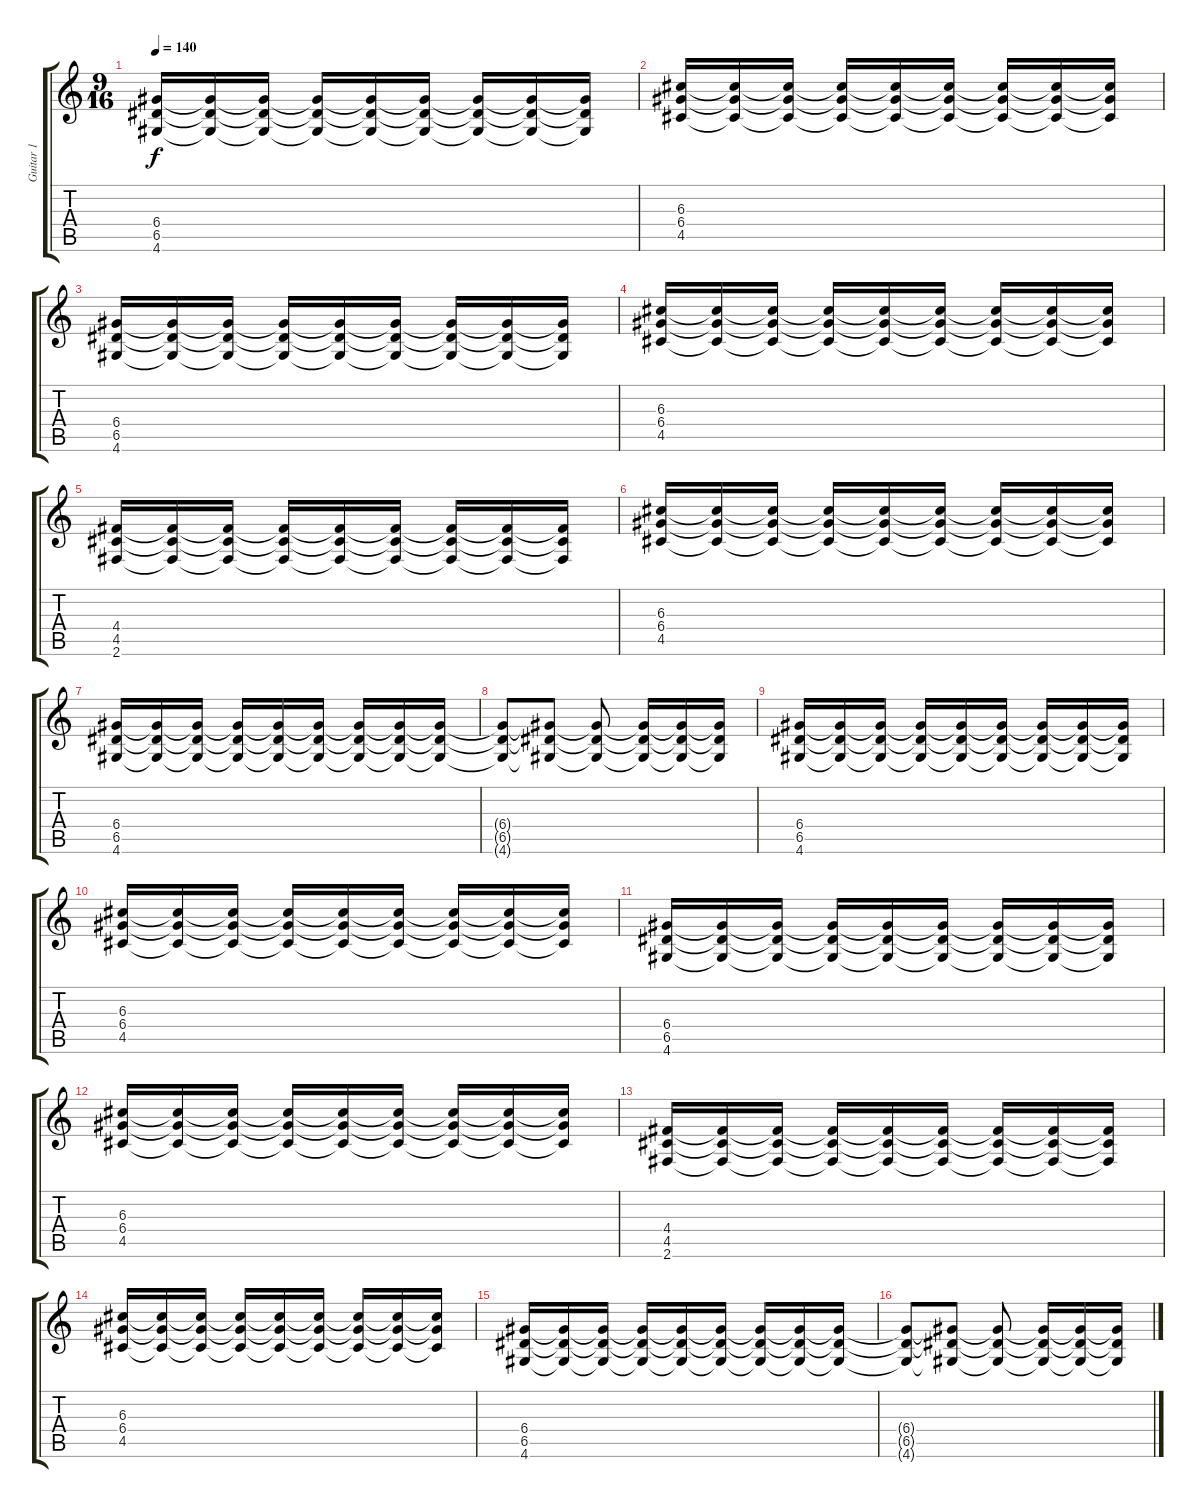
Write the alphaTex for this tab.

\track ("Guitar 1" "Guitar 1") {instrument distortionguitar}
\staff {score tabs}
\tuning (E4 B3 G3 D3 A2 E2) {hide}
\ts (9 16)
\tempo 140
\clef g2
\ks c
(6.4 6.5 4.6).16{dy f} (6.4{t} 6.5{t} 4.6{t}).16 (6.4{t} 6.5{t} 4.6{t}).16 (6.4{t} 6.5{t} 4.6{t}).16 (6.4{t} 6.5{t} 4.6{t}).16 (6.4{t} 6.5{t} 4.6{t}).16 (6.4{t} 6.5{t} 4.6{t}).16 (6.4{t} 6.5{t} 4.6{t}).16 (6.4{t} 6.5{t} 4.6{t}).16 |
(6.3 6.4 4.5).16 (6.3{t} 6.4{t} 4.5{t}).16 (6.3{t} 6.4{t} 4.5{t}).16 (6.3{t} 6.4{t} 4.5{t}).16 (6.3{t} 6.4{t} 4.5{t}).16 (6.3{t} 6.4{t} 4.5{t}).16 (6.3{t} 6.4{t} 4.5{t}).16 (6.3{t} 6.4{t} 4.5{t}).16 (6.3{t} 6.4{t} 4.5{t}).16 |
(6.4 6.5 4.6).16 (6.4{t} 6.5{t} 4.6{t}).16 (6.4{t} 6.5{t} 4.6{t}).16 (6.4{t} 6.5{t} 4.6{t}).16 (6.4{t} 6.5{t} 4.6{t}).16 (6.4{t} 6.5{t} 4.6{t}).16 (6.4{t} 6.5{t} 4.6{t}).16 (6.4{t} 6.5{t} 4.6{t}).16 (6.4{t} 6.5{t} 4.6{t}).16 |
(6.3 6.4 4.5).16 (6.3{t} 6.4{t} 4.5{t}).16 (6.3{t} 6.4{t} 4.5{t}).16 (6.3{t} 6.4{t} 4.5{t}).16 (6.3{t} 6.4{t} 4.5{t}).16 (6.3{t} 6.4{t} 4.5{t}).16 (6.3{t} 6.4{t} 4.5{t}).16 (6.3{t} 6.4{t} 4.5{t}).16 (6.3{t} 6.4{t} 4.5{t}).16 |
(4.4 4.5 2.6).16 (4.4{t} 4.5{t} 2.6{t}).16 (4.4{t} 4.5{t} 2.6{t}).16 (4.4{t} 4.5{t} 2.6{t}).16 (4.4{t} 4.5{t} 2.6{t}).16 (4.4{t} 4.5{t} 2.6{t}).16 (4.4{t} 4.5{t} 2.6{t}).16 (4.4{t} 4.5{t} 2.6{t}).16 (4.4{t} 4.5{t} 2.6{t}).16 |
(6.3 6.4 4.5).16 (6.3{t} 6.4{t} 4.5{t}).16 (6.3{t} 6.4{t} 4.5{t}).16 (6.3{t} 6.4{t} 4.5{t}).16 (6.3{t} 6.4{t} 4.5{t}).16 (6.3{t} 6.4{t} 4.5{t}).16 (6.3{t} 6.4{t} 4.5{t}).16 (6.3{t} 6.4{t} 4.5{t}).16 (6.3{t} 6.4{t} 4.5{t}).16 |
(6.4 6.5 4.6).16 (6.4{t} 6.5{t} 4.6{t}).16 (6.4{t} 6.5{t} 4.6{t}).16 (6.4{t} 6.5{t} 4.6{t}).16 (6.4{t} 6.5{t} 4.6{t}).16 (6.4{t} 6.5{t} 4.6{t}).16 (6.4{t} 6.5{t} 4.6{t}).16 (6.4{t} 6.5{t} 4.6{t}).16 (6.4{t} 6.5{t} 4.6{t}).16 |
(6.4{t} 6.5{t} 4.6{t}).8 (6.4{t} 6.5{t} 4.6{t}).8 (6.4{t} 6.5{t} 4.6{t}).8 (6.4{t} 6.5{t} 4.6{t}).16 (6.4{t} 6.5{t} 4.6{t}).16 (6.4{t} 6.5{t} 4.6{t}).16 |
(6.4 6.5 4.6).16 (6.4{t} 6.5{t} 4.6{t}).16 (6.4{t} 6.5{t} 4.6{t}).16 (6.4{t} 6.5{t} 4.6{t}).16 (6.4{t} 6.5{t} 4.6{t}).16 (6.4{t} 6.5{t} 4.6{t}).16 (6.4{t} 6.5{t} 4.6{t}).16 (6.4{t} 6.5{t} 4.6{t}).16 (6.4{t} 6.5{t} 4.6{t}).16 |
(6.3 6.4 4.5).16 (6.3{t} 6.4{t} 4.5{t}).16 (6.3{t} 6.4{t} 4.5{t}).16 (6.3{t} 6.4{t} 4.5{t}).16 (6.3{t} 6.4{t} 4.5{t}).16 (6.3{t} 6.4{t} 4.5{t}).16 (6.3{t} 6.4{t} 4.5{t}).16 (6.3{t} 6.4{t} 4.5{t}).16 (6.3{t} 6.4{t} 4.5{t}).16 |
(6.4 6.5 4.6).16 (6.4{t} 6.5{t} 4.6{t}).16 (6.4{t} 6.5{t} 4.6{t}).16 (6.4{t} 6.5{t} 4.6{t}).16 (6.4{t} 6.5{t} 4.6{t}).16 (6.4{t} 6.5{t} 4.6{t}).16 (6.4{t} 6.5{t} 4.6{t}).16 (6.4{t} 6.5{t} 4.6{t}).16 (6.4{t} 6.5{t} 4.6{t}).16 |
(6.3 6.4 4.5).16 (6.3{t} 6.4{t} 4.5{t}).16 (6.3{t} 6.4{t} 4.5{t}).16 (6.3{t} 6.4{t} 4.5{t}).16 (6.3{t} 6.4{t} 4.5{t}).16 (6.3{t} 6.4{t} 4.5{t}).16 (6.3{t} 6.4{t} 4.5{t}).16 (6.3{t} 6.4{t} 4.5{t}).16 (6.3{t} 6.4{t} 4.5{t}).16 |
(4.4 4.5 2.6).16 (4.4{t} 4.5{t} 2.6{t}).16 (4.4{t} 4.5{t} 2.6{t}).16 (4.4{t} 4.5{t} 2.6{t}).16 (4.4{t} 4.5{t} 2.6{t}).16 (4.4{t} 4.5{t} 2.6{t}).16 (4.4{t} 4.5{t} 2.6{t}).16 (4.4{t} 4.5{t} 2.6{t}).16 (4.4{t} 4.5{t} 2.6{t}).16 |
(6.3 6.4 4.5).16 (6.3{t} 6.4{t} 4.5{t}).16 (6.3{t} 6.4{t} 4.5{t}).16 (6.3{t} 6.4{t} 4.5{t}).16 (6.3{t} 6.4{t} 4.5{t}).16 (6.3{t} 6.4{t} 4.5{t}).16 (6.3{t} 6.4{t} 4.5{t}).16 (6.3{t} 6.4{t} 4.5{t}).16 (6.3{t} 6.4{t} 4.5{t}).16 |
(6.4 6.5 4.6).16 (6.4{t} 6.5{t} 4.6{t}).16 (6.4{t} 6.5{t} 4.6{t}).16 (6.4{t} 6.5{t} 4.6{t}).16 (6.4{t} 6.5{t} 4.6{t}).16 (6.4{t} 6.5{t} 4.6{t}).16 (6.4{t} 6.5{t} 4.6{t}).16 (6.4{t} 6.5{t} 4.6{t}).16 (6.4{t} 6.5{t} 4.6{t}).16 |
(6.4{t} 6.5{t} 4.6{t}).8 (6.4{t} 6.5{t} 4.6{t}).8 (6.4{t} 6.5{t} 4.6{t}).8 (6.4{t} 6.5{t} 4.6{t}).16 (6.4{t} 6.5{t} 4.6{t}).16 (6.4{t} 6.5{t} 4.6{t}).16
